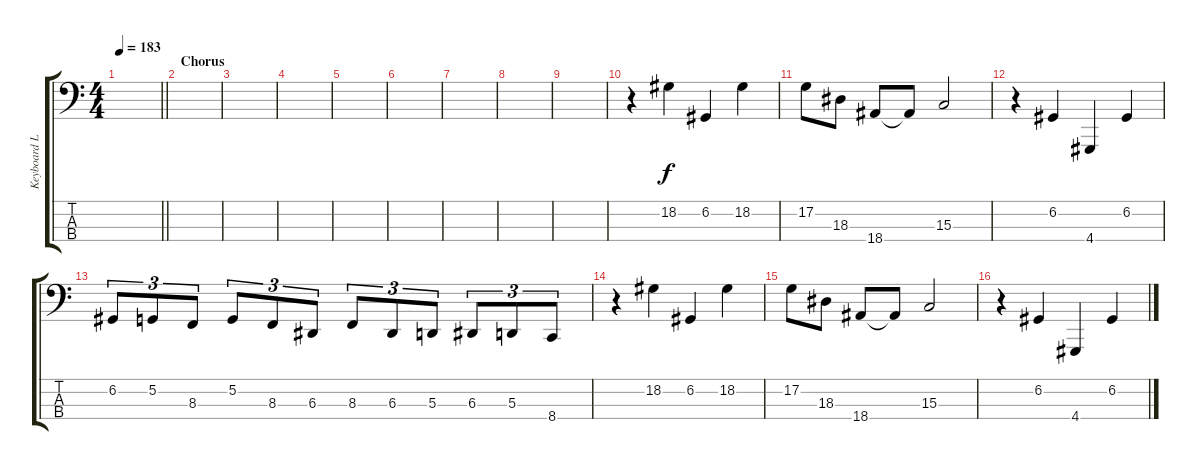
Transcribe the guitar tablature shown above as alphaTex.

\track ("Keyboard Low" "Keyboard L") {instrument orchestralharp}
\staff {score tabs}
\tuning (G2 D2 A1 E1) {hide}
\ts (4 4)
\tempo 183
\clef f4
\barLineRight lightlight
\ks c
|
\section ("" "Chorus")
|
|
|
|
|
|
|
|
r.4 18.2.4 6.2.4 18.2.4 |
17.2.8 18.3.8 18.4.8 18.4{t}.8 15.3.2 |
r.4 6.2.4 4.4.4 6.2.4 |
6.2.8{tu (3 2)} 5.2.8{tu (3 2)} 8.3.8{tu (3 2)} 5.2.8{tu (3 2)} 8.3.8{tu (3 2)} 6.3.8{tu (3 2)} 8.3.8{tu (3 2)} 6.3.8{tu (3 2)} 5.3.8{tu (3 2)} 6.3.8{tu (3 2)} 5.3.8{tu (3 2)} 8.4.8{tu (3 2)} |
r.4 18.2.4 6.2.4 18.2.4 |
17.2.8 18.3.8 18.4.8 18.4{t}.8 15.3.2 |
r.4 6.2.4 4.4.4 6.2.4
